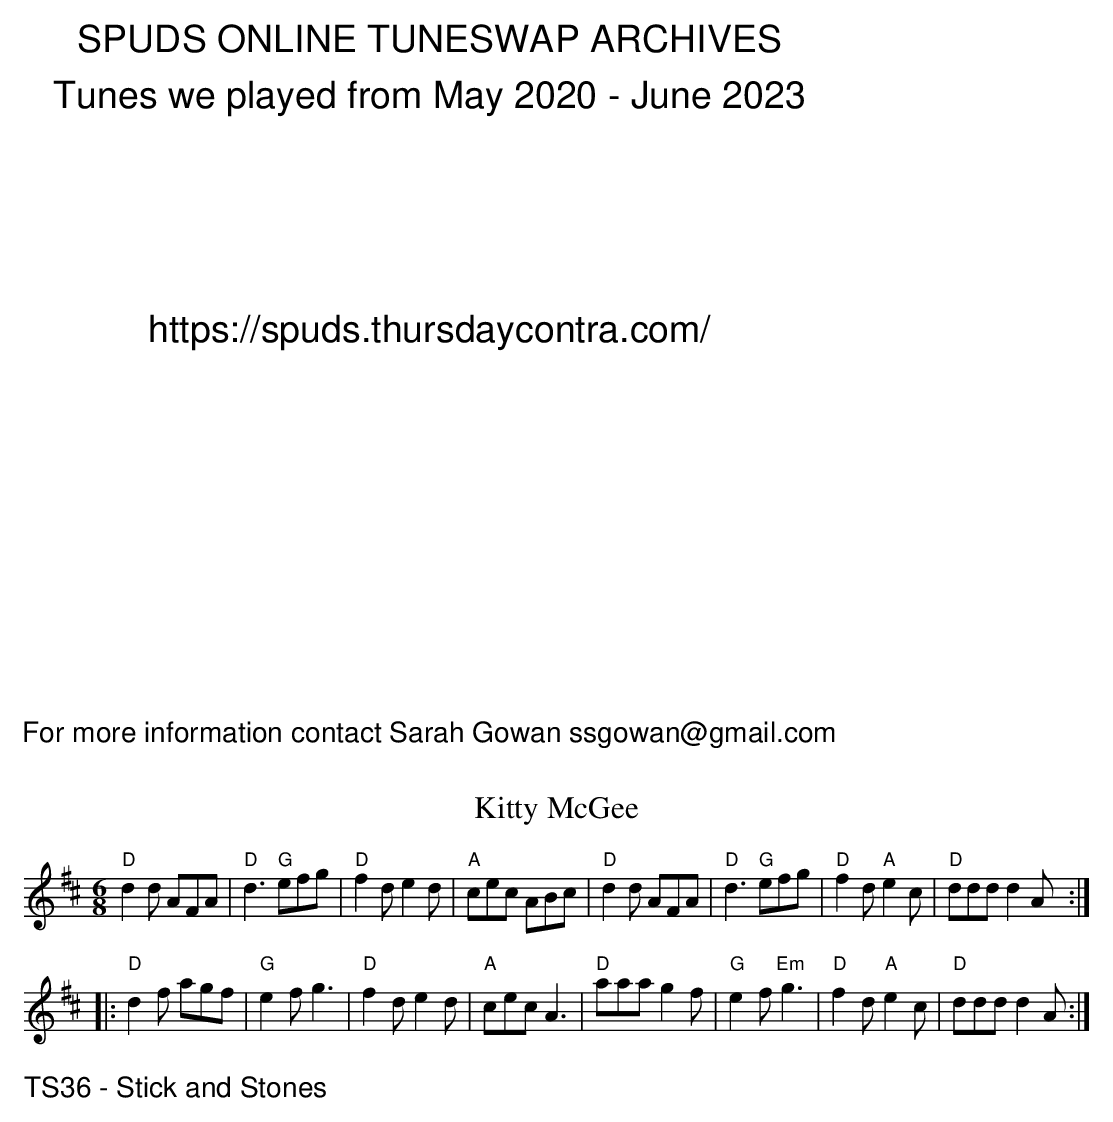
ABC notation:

X:1
T:Kitty McGee
M:6/8
L:1/8
K:D
"D"d2d AFA|"D"d3 "G"efg|"D"f2d e2d|"A"cec ABc|\
"D"d2d AFA|"D"d3 "G"efg|"D"f2d "A"e2c|"D"dddd2A:|
|:"D"d2f agf|"G"e2f g3|"D"f2d e2d|"A"cec A3|\
"D"aaa g2f|"G"e2f "Em"g3|"D"f2d "A"e2c|"D"dddd2A:|
